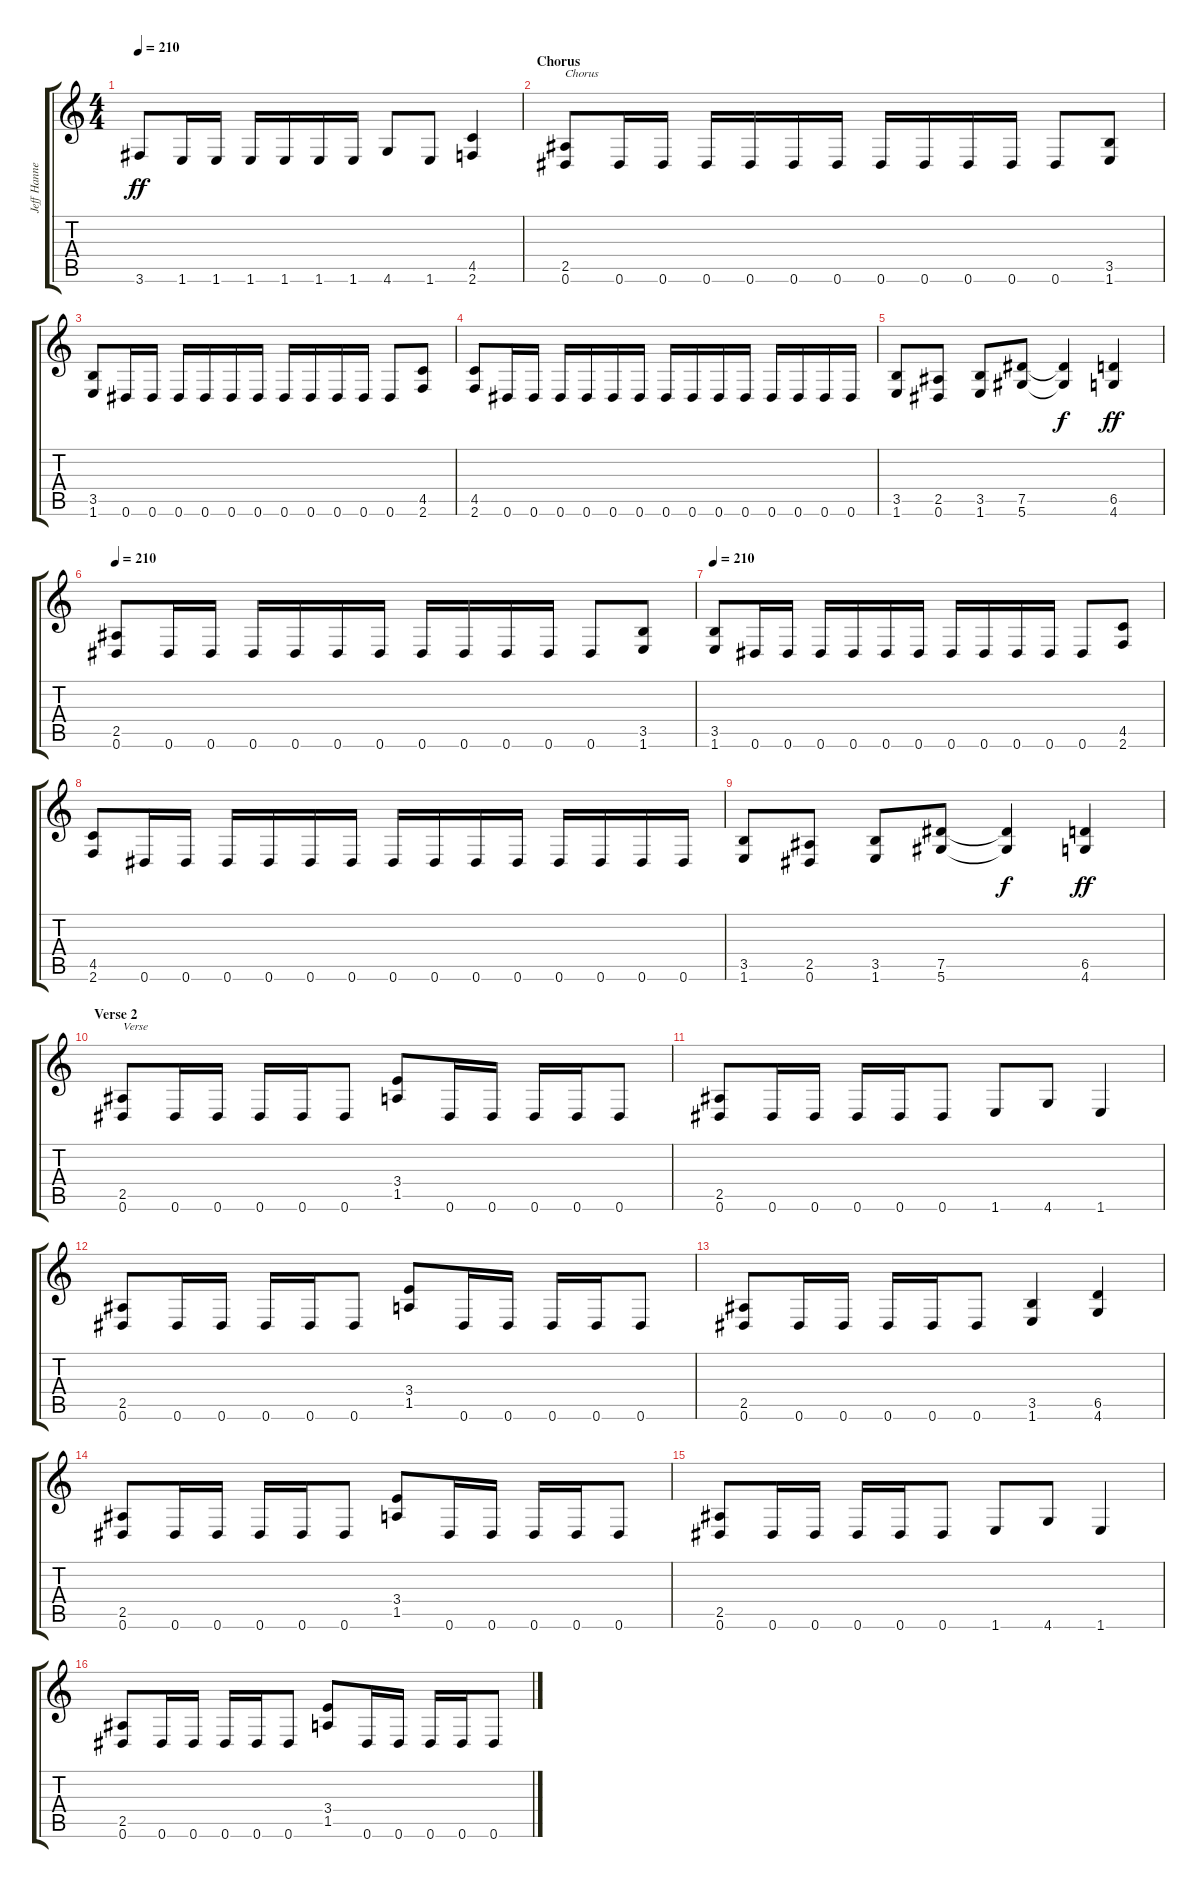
\track ("Jeff Hanneman" "Jeff Hanne") {instrument distortionguitar}
\staff {score tabs}
\tuning (Eb4 Bb3 Gb3 Db3 Ab2 Eb2) {hide}
\ts (4 4)
\tempo 210
\clef g2
\ks c
3.6.8{dy ff} 1.6.16 1.6.16 1.6.16 1.6.16 1.6.16 1.6.16 4.6.8 1.6.8 (4.5 2.6).4 |
\section ("" "Chorus")
(2.5 0.6).8{txt "Chorus"} 0.6.16 0.6.16 0.6.16 0.6.16 0.6.16 0.6.16 0.6.16 0.6.16 0.6.16 0.6.16 0.6.8 (3.5 1.6).8 |
(3.5 1.6).8 0.6.16 0.6.16 0.6.16 0.6.16 0.6.16 0.6.16 0.6.16 0.6.16 0.6.16 0.6.16 0.6.8 (4.5 2.6).8 |
(4.5 2.6).8 0.6.16 0.6.16 0.6.16 0.6.16 0.6.16 0.6.16 0.6.16 0.6.16 0.6.16 0.6.16 0.6.16 0.6.16 0.6.16 0.6.16 |
(3.5 1.6).8 (2.5 0.6).8 (3.5 1.6).8 (7.5 5.6).8 (7.5{t} 5.6{t}).4{dy f} (6.5 4.6).4{dy ff} |
\tempo 210
(2.5 0.6).8 0.6.16 0.6.16 0.6.16 0.6.16 0.6.16 0.6.16 0.6.16 0.6.16 0.6.16 0.6.16 0.6.8 (3.5 1.6).8 |
\tempo 210
(3.5 1.6).8 0.6.16 0.6.16 0.6.16 0.6.16 0.6.16 0.6.16 0.6.16 0.6.16 0.6.16 0.6.16 0.6.8 (4.5 2.6).8 |
(4.5 2.6).8 0.6.16 0.6.16 0.6.16 0.6.16 0.6.16 0.6.16 0.6.16 0.6.16 0.6.16 0.6.16 0.6.16 0.6.16 0.6.16 0.6.16 |
(3.5 1.6).8 (2.5 0.6).8 (3.5 1.6).8 (7.5 5.6).8 (7.5{t} 5.6{t}).4{dy f} (6.5 4.6).4{dy ff} |
\section ("" "Verse 2")
(2.5 0.6).8{txt "Verse"} 0.6.16 0.6.16 0.6.16 0.6.16 0.6.8 (3.4 1.5).8 0.6.16 0.6.16 0.6.16 0.6.16 0.6.8 |
(2.5 0.6).8 0.6.16 0.6.16 0.6.16 0.6.16 0.6.8 1.6.8 4.6.8 1.6.4 |
(2.5 0.6).8 0.6.16 0.6.16 0.6.16 0.6.16 0.6.8 (3.4 1.5).8 0.6.16 0.6.16 0.6.16 0.6.16 0.6.8 |
(2.5 0.6).8 0.6.16 0.6.16 0.6.16 0.6.16 0.6.8 (3.5 1.6).4 (6.5 4.6).4 |
(2.5 0.6).8 0.6.16 0.6.16 0.6.16 0.6.16 0.6.8 (3.4 1.5).8 0.6.16 0.6.16 0.6.16 0.6.16 0.6.8 |
(2.5 0.6).8 0.6.16 0.6.16 0.6.16 0.6.16 0.6.8 1.6.8 4.6.8 1.6.4 |
(2.5 0.6).8 0.6.16 0.6.16 0.6.16 0.6.16 0.6.8 (3.4 1.5).8 0.6.16 0.6.16 0.6.16 0.6.16 0.6.8
